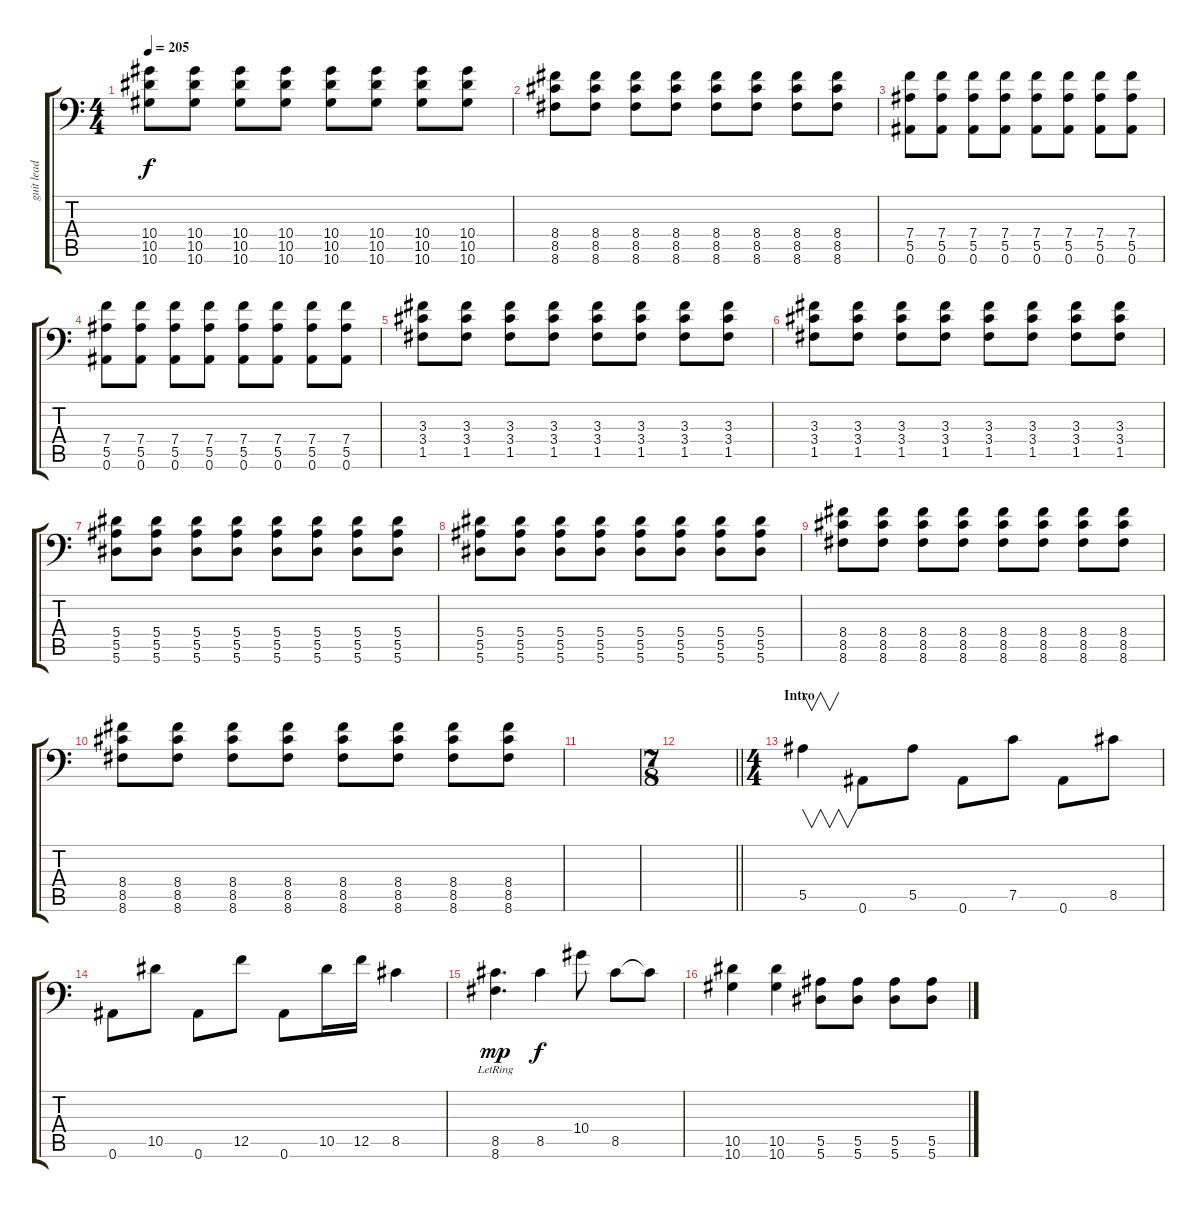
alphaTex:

\track ("guit lead" "guit lead") {instrument distortionguitar}
\staff {score tabs}
\tuning (C4 G3 Eb3 Bb2 F2 Bb1) {hide}
\ts (4 4)
\tempo 205
\clef f4
\ks c
(10.4 10.5 10.6).8{dy f} (10.4 10.5 10.6).8 (10.4 10.5 10.6).8 (10.4 10.5 10.6).8 (10.4 10.5 10.6).8 (10.4 10.5 10.6).8 (10.4 10.5 10.6).8 (10.4 10.5 10.6).8 |
(8.4 8.5 8.6).8 (8.4 8.5 8.6).8 (8.4 8.5 8.6).8 (8.4 8.5 8.6).8 (8.4 8.5 8.6).8 (8.4 8.5 8.6).8 (8.4 8.5 8.6).8 (8.4 8.5 8.6).8 |
(7.4 5.5 0.6).8 (7.4 5.5 0.6).8 (7.4 5.5 0.6).8 (7.4 5.5 0.6).8 (7.4 5.5 0.6).8 (7.4 5.5 0.6).8 (7.4 5.5 0.6).8 (7.4 5.5 0.6).8 |
(7.4 5.5 0.6).8 (7.4 5.5 0.6).8 (7.4 5.5 0.6).8 (7.4 5.5 0.6).8 (7.4 5.5 0.6).8 (7.4 5.5 0.6).8 (7.4 5.5 0.6).8 (7.4 5.5 0.6).8 |
(3.3 3.4 1.5).8 (3.3 3.4 1.5).8 (3.3 3.4 1.5).8 (3.3 3.4 1.5).8 (3.3 3.4 1.5).8 (3.3 3.4 1.5).8 (3.3 3.4 1.5).8 (3.3 3.4 1.5).8 |
(3.3 3.4 1.5).8 (3.3 3.4 1.5).8 (3.3 3.4 1.5).8 (3.3 3.4 1.5).8 (3.3 3.4 1.5).8 (3.3 3.4 1.5).8 (3.3 3.4 1.5).8 (3.3 3.4 1.5).8 |
(5.4 5.5 5.6).8 (5.4 5.5 5.6).8 (5.4 5.5 5.6).8 (5.4 5.5 5.6).8 (5.4 5.5 5.6).8 (5.4 5.5 5.6).8 (5.4 5.5 5.6).8 (5.4 5.5 5.6).8 |
(5.4 5.5 5.6).8 (5.4 5.5 5.6).8 (5.4 5.5 5.6).8 (5.4 5.5 5.6).8 (5.4 5.5 5.6).8 (5.4 5.5 5.6).8 (5.4 5.5 5.6).8 (5.4 5.5 5.6).8 |
(8.4 8.5 8.6).8 (8.4 8.5 8.6).8 (8.4 8.5 8.6).8 (8.4 8.5 8.6).8 (8.4 8.5 8.6).8 (8.4 8.5 8.6).8 (8.4 8.5 8.6).8 (8.4 8.5 8.6).8 |
(8.4 8.5 8.6).8 (8.4 8.5 8.6).8 (8.4 8.5 8.6).8 (8.4 8.5 8.6).8 (8.4 8.5 8.6).8 (8.4 8.5 8.6).8 (8.4 8.5 8.6).8 (8.4 8.5 8.6).8 |
|
\ts (7 8)
\barLineRight lightlight
|
\ts (4 4)
\section ("" "Intro")
5.5.4{v} 0.6.8 5.5.8 0.6.8 7.5.8 0.6.8 8.5.8 |
0.6.8 10.5.8 0.6.8 12.5.8 0.6.8 10.5.16 12.5.16 8.5.4 |
(8.5 8.6{lr}).4{d dy mp} 8.5.4{dy f} 10.4.8 8.5.8 8.5{t}.8 |
(10.5 10.6).4 (10.5 10.6).4 (5.5 5.6).8 (5.5 5.6).8 (5.5 5.6).8 (5.5 5.6).8
